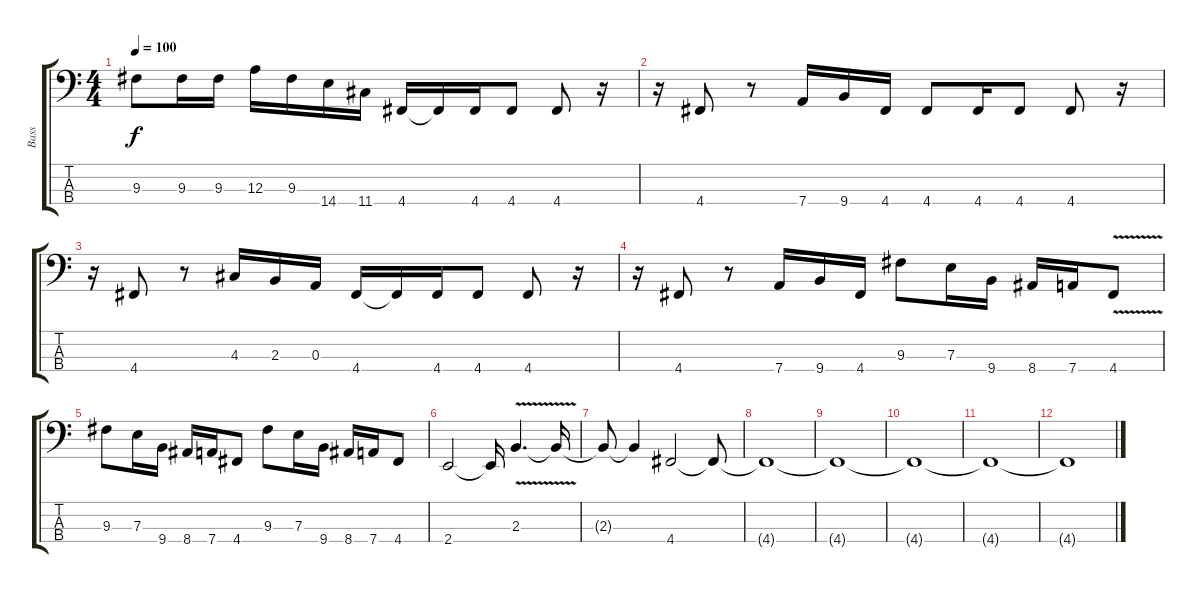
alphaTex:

\track ("Bass" "Bass") {instrument electricbasspick}
\staff {score tabs}
\tuning (G2 D2 A1 D1) {hide}
\ts (4 4)
\tempo 100
\clef f4
\ks c
9.3.8{dy f} 9.3.16 9.3.16 12.3.16 9.3.16 14.4.16 11.4.16 4.4.16 4.4{t}.16 4.4.16 4.4.8 4.4.8 r.16 |
r.16 4.4.8 r.8 7.4.16 9.4.16 4.4.16 4.4.8 4.4.16 4.4.8 4.4.8 r.16 |
r.16 4.4.8 r.8 4.3.16 2.3.16 0.3.16 4.4.16 4.4{t}.16 4.4.16 4.4.8 4.4.8 r.16 |
r.16 4.4.8 r.8 7.4.16 9.4.16 4.4.16 9.3.8 7.3.16 9.4.16 8.4.16 7.4.16 4.4{v}.8 |
9.3.8 7.3.16 9.4.16 8.4.16 7.4.16 4.4.8 9.3.8 7.3.16 9.4.16 8.4.16 7.4.16 4.4.8 |
2.4.2 2.4{t}.16 2.3{v}.4{d} 2.3{t}.16 |
2.3{t}.8 2.3{t}.4 4.4.2 4.4{t}.8 |
4.4{t}.1 |
4.4{t}.1 |
4.4{t}.1 |
4.4{t}.1 |
4.4{t}.1
